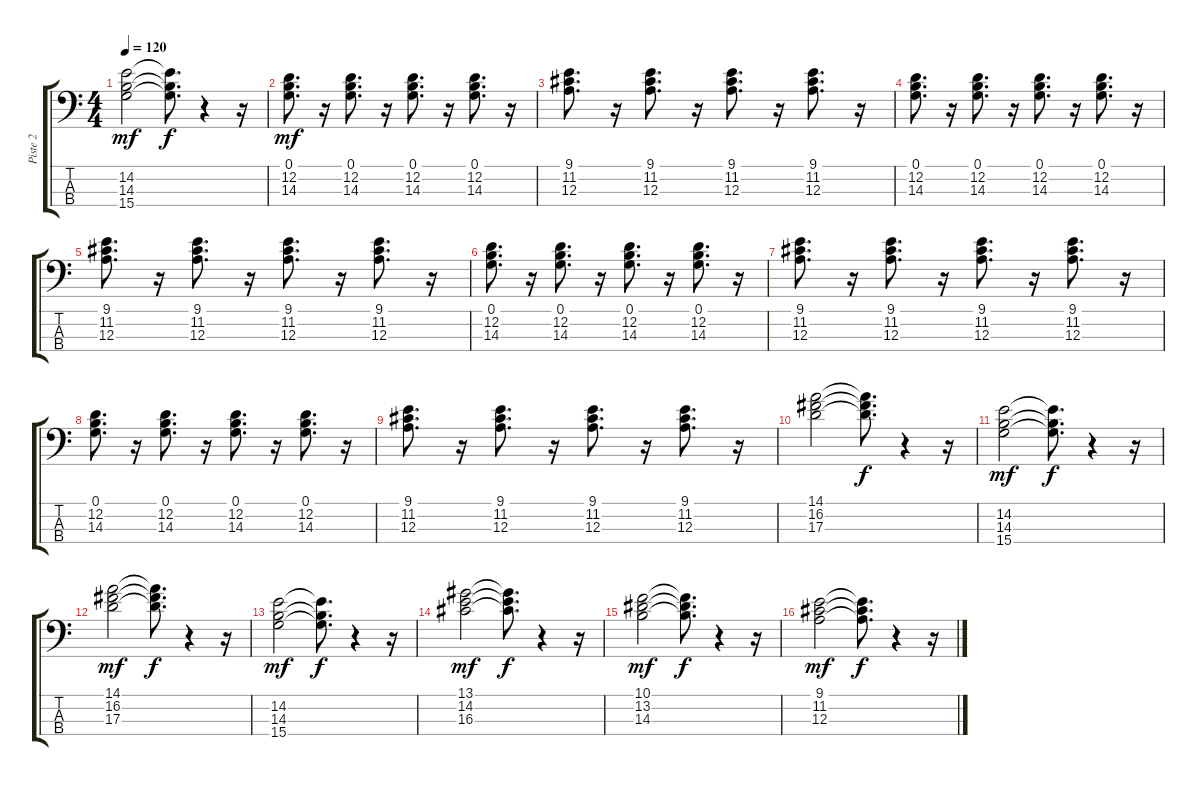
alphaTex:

\track ("Piste 2" "Piste 2") {instrument electricbassfinger}
\staff {score tabs}
\tuning (G2 D2 A1 E1) {hide}
\ts (4 4)
\tempo 120
\clef f4
\ks c
(14.2 14.3 15.4).2{dy mf} (14.2{t} 14.3{t} 15.4{t}).8{d dy f} r.4 r.16 |
(0.1 12.2 14.3).8{d dy mf} r.16 (0.1 12.2 14.3).8{d} r.16 (0.1 12.2 14.3).8{d} r.16 (0.1 12.2 14.3).8{d} r.16 |
(9.1 11.2 12.3).8{d} r.16 (9.1 11.2 12.3).8{d} r.16 (9.1 11.2 12.3).8{d} r.16 (9.1 11.2 12.3).8{d} r.16 |
(0.1 12.2 14.3).8{d} r.16 (0.1 12.2 14.3).8{d} r.16 (0.1 12.2 14.3).8{d} r.16 (0.1 12.2 14.3).8{d} r.16 |
(9.1 11.2 12.3).8{d} r.16 (9.1 11.2 12.3).8{d} r.16 (9.1 11.2 12.3).8{d} r.16 (9.1 11.2 12.3).8{d} r.16 |
(0.1 12.2 14.3).8{d} r.16 (0.1 12.2 14.3).8{d} r.16 (0.1 12.2 14.3).8{d} r.16 (0.1 12.2 14.3).8{d} r.16 |
(9.1 11.2 12.3).8{d} r.16 (9.1 11.2 12.3).8{d} r.16 (9.1 11.2 12.3).8{d} r.16 (9.1 11.2 12.3).8{d} r.16 |
(0.1 12.2 14.3).8{d} r.16 (0.1 12.2 14.3).8{d} r.16 (0.1 12.2 14.3).8{d} r.16 (0.1 12.2 14.3).8{d} r.16 |
(9.1 11.2 12.3).8{d} r.16 (9.1 11.2 12.3).8{d} r.16 (9.1 11.2 12.3).8{d} r.16 (9.1 11.2 12.3).8{d} r.16 |
(14.1 16.2 17.3).2 (14.1{t} 16.2{t} 17.3{t}).8{d dy f} r.4 r.16 |
(14.2 14.3 15.4).2{dy mf} (14.2{t} 14.3{t} 15.4{t}).8{d dy f} r.4 r.16 |
(14.1 16.2 17.3).2{dy mf} (14.1{t} 16.2{t} 17.3{t}).8{d dy f} r.4 r.16 |
(14.2 14.3 15.4).2{dy mf} (14.2{t} 14.3{t} 15.4{t}).8{d dy f} r.4 r.16 |
(13.1 14.2 16.3).2{dy mf} (13.1{t} 14.2{t} 16.3{t}).8{d dy f} r.4 r.16 |
(10.1 13.2 14.3).2{dy mf} (10.1{t} 13.2{t} 14.3{t}).8{d dy f} r.4 r.16 |
(9.1 11.2 12.3).2{dy mf} (9.1{t} 11.2{t} 12.3{t}).8{d dy f} r.4 r.16
